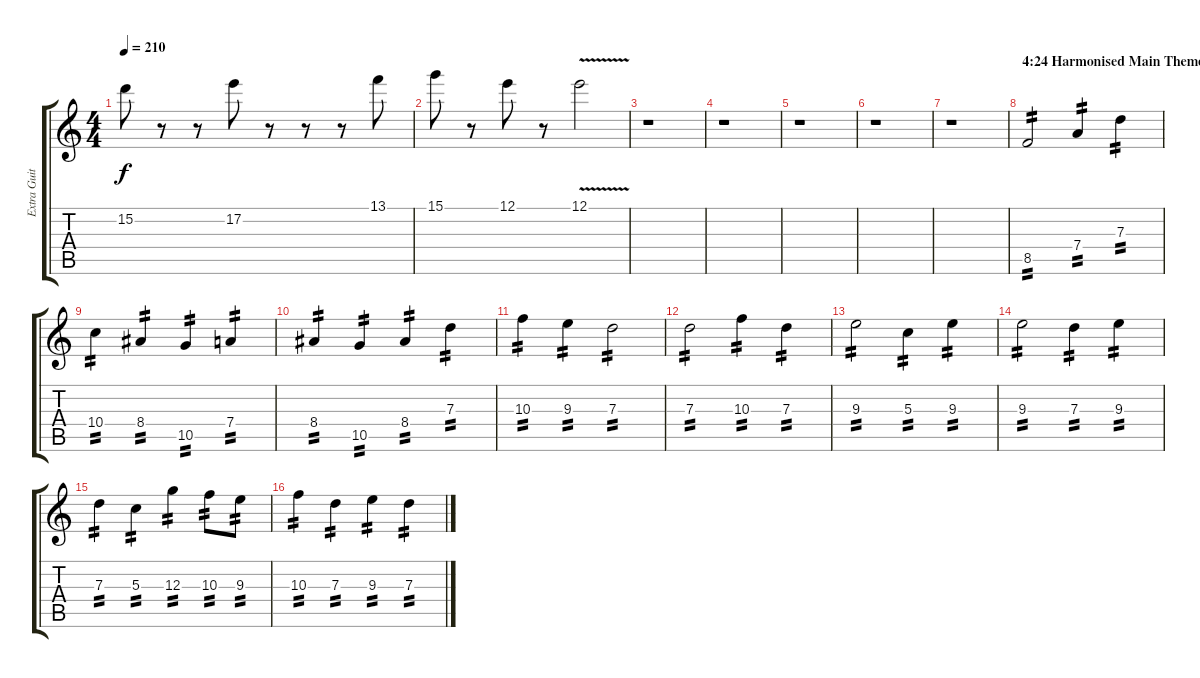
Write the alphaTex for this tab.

\track ("Extra Guitar 1" "Extra Guit") {instrument distortionguitar}
\staff {score tabs}
\tuning (E4 B3 G3 D3 A2 E2) {hide}
\ts (4 4)
\tempo 210
\clef g2
\ks c
15.2.8{dy f} r.8 r.8 17.2.8 r.8 r.8 r.8 13.1.8 |
15.1.8 r.8 12.1.8 r.8 12.1{v}.2 |
r.1 |
r.1 |
r.1 |
r.1 |
r.1 |
\section ("" "4:24 Harmonised Main Theme")
8.5.2{tp 2} 7.4.4{tp 2} 7.3.4{tp 2} |
10.4.4{tp 2} 8.4.4{tp 2} 10.5.4{tp 2} 7.4.4{tp 2} |
8.4.4{tp 2} 10.5.4{tp 2} 8.4.4{tp 2} 7.3.4{tp 2} |
10.3.4{tp 2} 9.3.4{tp 2} 7.3.2{tp 2} |
7.3.2{tp 2} 10.3.4{tp 2} 7.3.4{tp 2} |
9.3.2{tp 2} 5.3.4{tp 2} 9.3.4{tp 2} |
9.3.2{tp 2} 7.3.4{tp 2} 9.3.4{tp 2} |
7.3.4{tp 2} 5.3.4{tp 2} 12.3.4{tp 2} 10.3.8{tp 2} 9.3.8{tp 2} |
10.3.4{tp 2} 7.3.4{tp 2} 9.3.4{tp 2} 7.3.4{tp 2}
